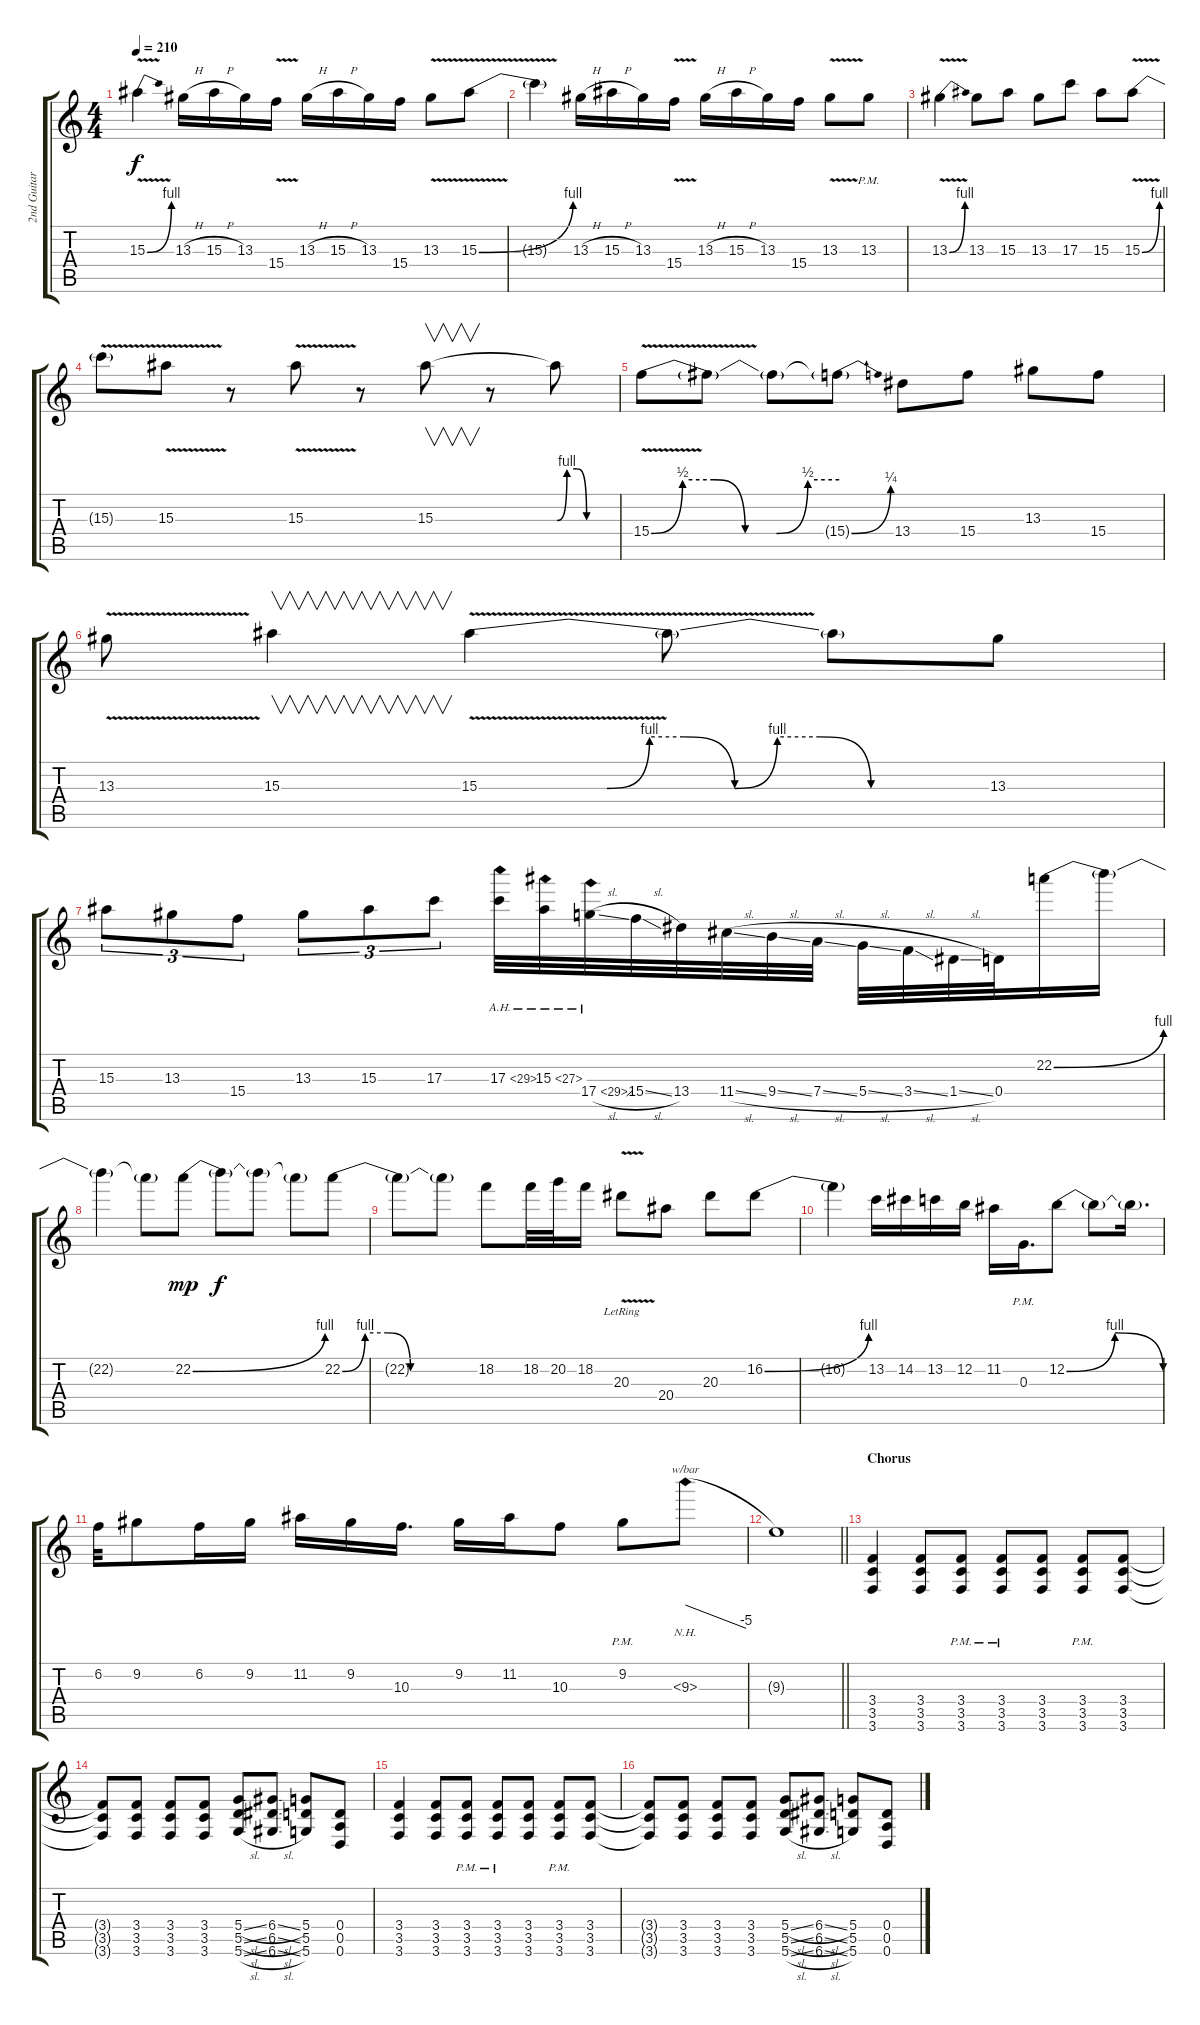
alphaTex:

\track ("2nd Guitar" "2nd Guitar") {instrument distortionguitar}
\staff {score tabs}
\tuning (E4 B3 G3 D3 A2 D2) {hide}
\ts (4 4)
\tempo 210
\clef g2
\ks c
15.3{be (bend 0 0 60 4) v}.4{dy f} 13.3{h}.16 15.3{h}.16 13.3.16 15.4{v}.16 13.3{h}.16 15.3{h}.16 13.3.16 15.4.16 13.3{v}.8 15.3{be (bend 0 0 60 4) v}.8 |
15.3{t}.4 13.3{h}.16 15.3{h}.16 13.3.16 15.4{v}.16 13.3{h}.16 15.3{h}.16 13.3.16 15.4.16 13.3{v}.8 13.3{pm}.8 |
13.3{be (bend 0 0 60 4) v}.4 13.3.8 15.3.8 13.3.8 17.3.8 15.3.8 15.3{be (bend 0 0 60 4) v}.8 |
15.3{t}.8 15.3{v}.8 r.8 15.3{v}.8 r.8 15.3.8{v} r.8 15.3{be (custom 0 0 10 4 20 4 30 0 60 0) t}.8 |
15.4{be (custom 0 0 10 2 20 2 30 0 40 0 50 2 60 2) v}.8 15.4{t}.8 15.4{t}.8 15.4{be (bend 0 0 60 1) t}.8 13.4.8 15.4.8 13.3.8 15.4.8 |
13.3{v}.8 15.3.4{v} 15.3{be (custom 0 0 15 0 20 4 24 4 30 0 35 4 40 4 46 0 60 0) v}.4 15.3{t}.8 15.3{t}.8 13.3.8 |
15.3.8{tu (3 2)} 13.3.8{tu (3 2)} 15.4.8{tu (3 2)} 13.3.8{tu (3 2)} 15.3.8{tu (3 2)} 17.3.8{tu (3 2)} 17.3{ah 12}.32 15.3{ah 12}.32 17.4{ah 12 sl}.32 15.4{sl}.32 13.4.32 11.4{sl}.32 9.4{sl}.32 7.4{sl}.32 5.4{sl}.32 3.4{sl}.32 1.4{sl}.32 0.4.32 22.2{be (bend 0 0 60 4)}.16 22.2{t}.16 |
22.2{t}.4 22.2{t}.8 22.2{be (bend 0 0 60 4)}.8{dy mp} 22.2{t}.8{dy f} 22.2{t}.8 22.2{t}.8 22.2{be (custom 0 0 10 4 20 4 30 0 60 0)}.8 |
22.2{t}.8 22.2{t}.8 18.2.8 18.2.32 20.2.32 18.2.16 20.3{v lr}.8 20.4.8 20.3.8 16.2{be (bend 0 0 60 4)}.8 |
16.2{t}.4 13.2.16 14.2.16 13.2.16 12.2.16 11.2.16 0.3{pm}.16{d} 12.2{be (bendrelease 0 0 20 4 30 4 60 0)}.8 12.2{t}.8 12.2{t}.16{d} |
6.2.32 9.2.8 6.2.16 9.2.16 11.2.16 9.2.16 10.3.16{d} 9.2.16 11.2.16 10.3.8 9.2{pm}.8 9.3{nh}.8{tbe (dive default 0 0 60 -20)} |
\barLineRight lightlight
9.3{t}.1 |
\section ("" "Chorus")
(3.4 3.5 3.6).4 (3.4 3.5 3.6).8 (3.4{pm} 3.5{pm} 3.6{pm}).8 (3.4{pm} 3.5{pm} 3.6{pm}).8 (3.4 3.5 3.6).8 (3.4{pm} 3.5{pm} 3.6{pm}).8 (3.4 3.5 3.6).8 |
(3.4{t} 3.5{t} 3.6{t}).8 (3.4 3.5 3.6).8 (3.4 3.5 3.6).8 (3.4 3.5 3.6).8 (5.4{sl} 5.5{sl} 5.6{sl}).8 (6.4{sl} 6.5{sl} 6.6{sl}).8 (5.4 5.5 5.6).8 (0.4 0.5 0.6).8 |
(3.4 3.5 3.6).4 (3.4 3.5 3.6).8 (3.4{pm} 3.5{pm} 3.6{pm}).8 (3.4{pm} 3.5{pm} 3.6{pm}).8 (3.4 3.5 3.6).8 (3.4{pm} 3.5{pm} 3.6{pm}).8 (3.4 3.5 3.6).8 |
(3.4{t} 3.5{t} 3.6{t}).8 (3.4 3.5 3.6).8 (3.4 3.5 3.6).8 (3.4 3.5 3.6).8 (5.4{sl} 5.5{sl} 5.6{sl}).8 (6.4{sl} 6.5{sl} 6.6{sl}).8 (5.4 5.5 5.6).8 (0.4 0.5 0.6).8
